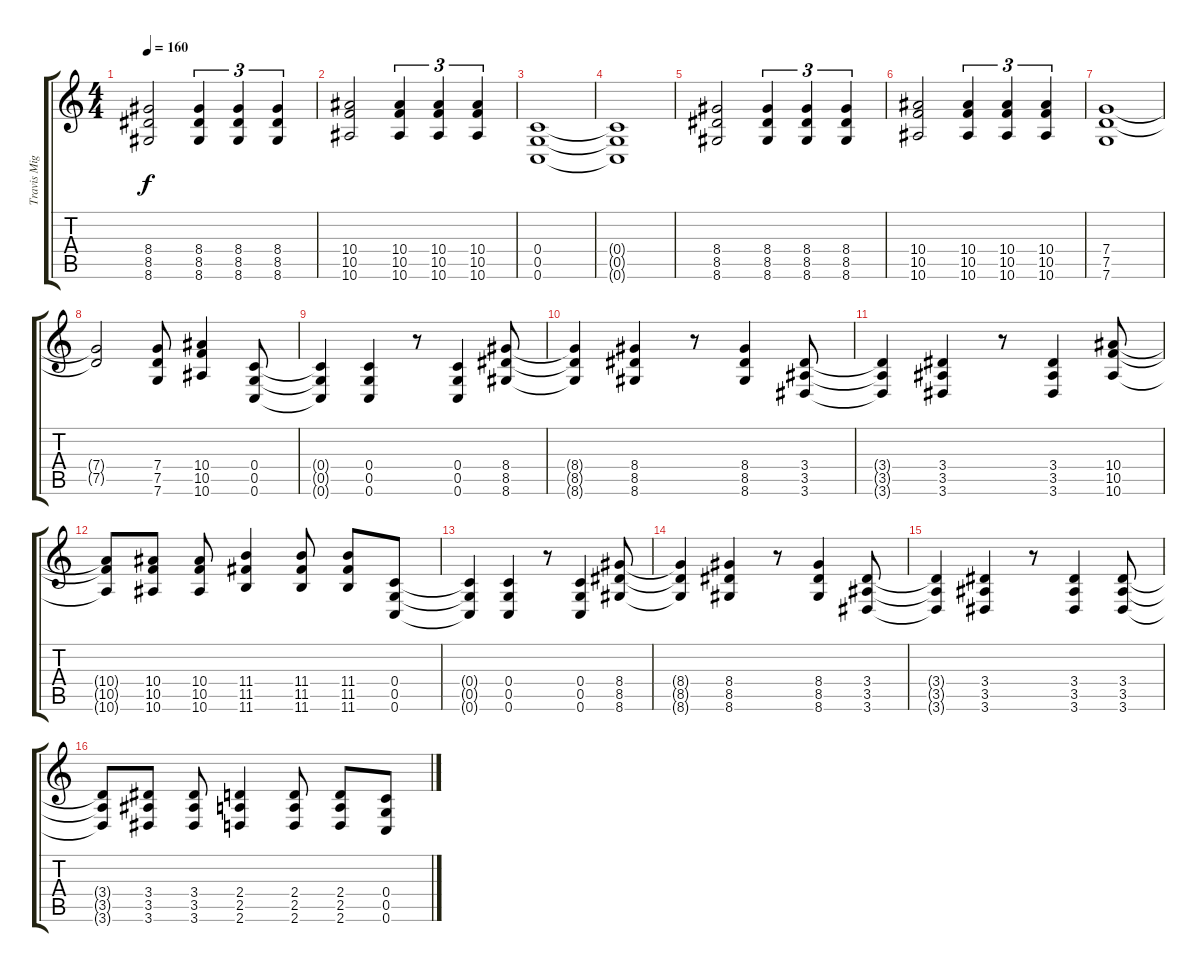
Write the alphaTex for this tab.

\track ("Travis Miguel" "Travis Mig") {instrument overdrivenguitar}
\staff {score tabs}
\tuning (D4 A3 F3 C3 G2 C2) {hide}
\ts (4 4)
\tempo 160
\clef g2
\ks c
(8.4 8.5 8.6).2{dy f} (8.4 8.5 8.6).4{tu (3 2)} (8.4 8.5 8.6).4{tu (3 2)} (8.4 8.5 8.6).4{tu (3 2)} |
(10.4 10.5 10.6).2 (10.4 10.5 10.6).4{tu (3 2)} (10.4 10.5 10.6).4{tu (3 2)} (10.4 10.5 10.6).4{tu (3 2)} |
(0.4 0.5 0.6).1 |
(0.4{t} 0.5{t} 0.6{t}).1 |
(8.4 8.5 8.6).2 (8.4 8.5 8.6).4{tu (3 2)} (8.4 8.5 8.6).4{tu (3 2)} (8.4 8.5 8.6).4{tu (3 2)} |
(10.4 10.5 10.6).2 (10.4 10.5 10.6).4{tu (3 2)} (10.4 10.5 10.6).4{tu (3 2)} (10.4 10.5 10.6).4{tu (3 2)} |
(7.4 7.5 7.6).1 |
(7.4{t} 7.5{t}).2 (7.4 7.5 7.6).8 (10.4 10.5 10.6).4 (0.4 0.5 0.6).8 |
(0.4{t} 0.5{t} 0.6{t}).4 (0.4 0.5 0.6).4 r.8 (0.4 0.5 0.6).4 (8.4 8.5 8.6).8 |
(8.4{t} 8.5{t} 8.6{t}).4 (8.4 8.5 8.6).4 r.8 (8.4 8.5 8.6).4 (3.4 3.5 3.6).8 |
(3.4{t} 3.5{t} 3.6{t}).4 (3.4 3.5 3.6).4 r.8 (3.4 3.5 3.6).4 (10.4 10.5 10.6).8 |
(10.4{t} 10.5{t} 10.6{t}).8 (10.4 10.5 10.6).8 (10.4 10.5 10.6).8 (11.4 11.5 11.6).4 (11.4 11.5 11.6).8 (11.4 11.5 11.6).8 (0.4 0.5 0.6).8 |
(0.4{t} 0.5{t} 0.6{t}).4 (0.4 0.5 0.6).4 r.8 (0.4 0.5 0.6).4 (8.4 8.5 8.6).8 |
(8.4{t} 8.5{t} 8.6{t}).4 (8.4 8.5 8.6).4 r.8 (8.4 8.5 8.6).4 (3.4 3.5 3.6).8 |
(3.4{t} 3.5{t} 3.6{t}).4 (3.4 3.5 3.6).4 r.8 (3.4 3.5 3.6).4 (3.4 3.5 3.6).8 |
(3.4{t} 3.5{t} 3.6{t}).8 (3.4 3.5 3.6).8 (3.4 3.5 3.6).8 (2.4 2.5 2.6).4 (2.4 2.5 2.6).8 (2.4 2.5 2.6).8 (0.4 0.5 0.6).8
